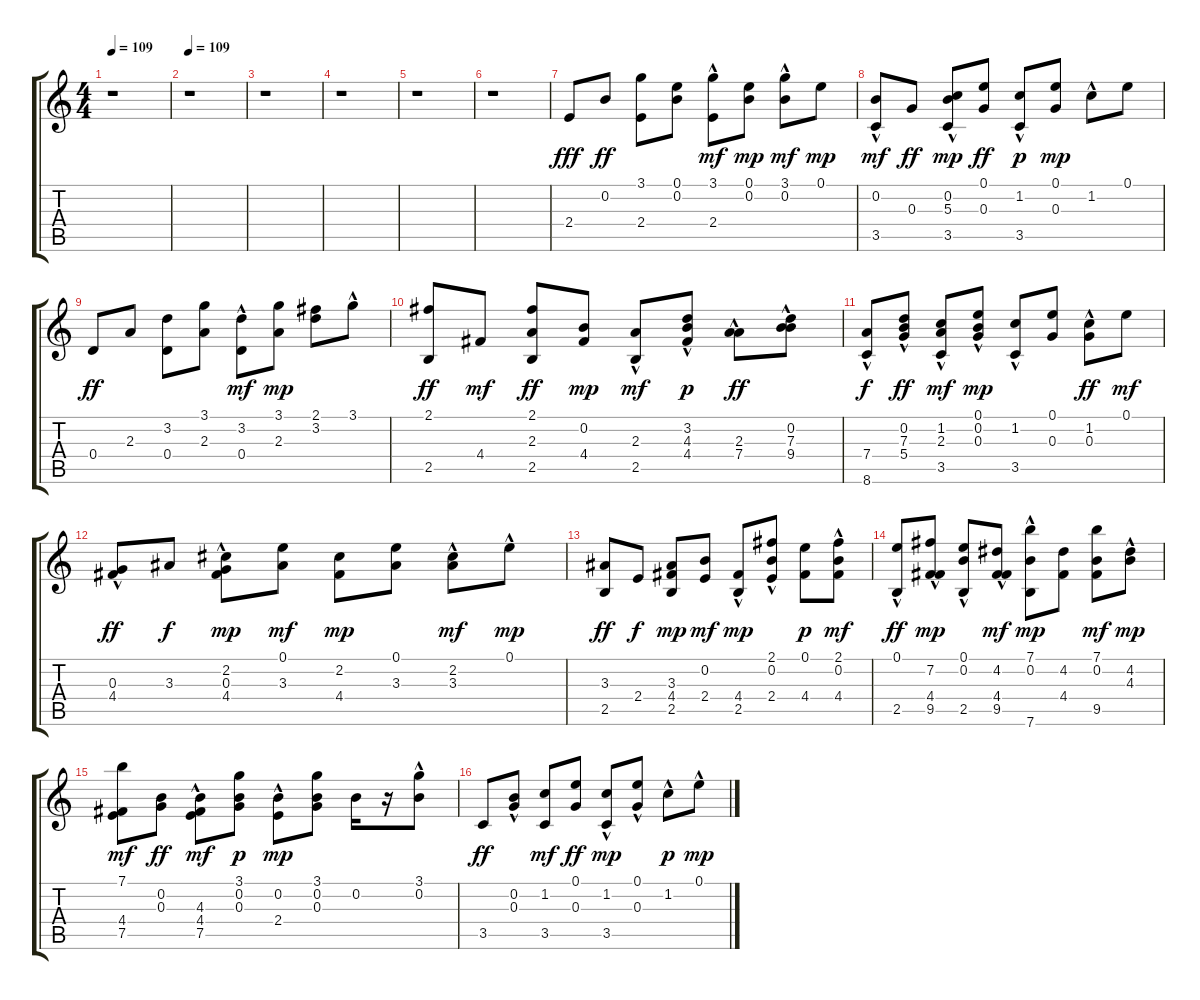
\track "" {instrument acousticguitarsteel}
\staff {score tabs}
\tuning (E4 B3 G3 D3 A2 E2) {hide}
\ts (4 4)
\tempo 109
\clef g2
\ks c
r.1{dy fff instrument acousticguitarsteel} |
\tempo 109
r.1 |
r.1 |
r.1 |
r.1 |
r.1 |
2.4.8 0.2.8{dy ff} (3.1 2.4).8 (0.1 0.2).8 (3.1 2.4{hac}).8{dy mf} (0.1 0.2).8{dy mp} (3.1 0.2{hac}).8{dy mf} 0.1.8{dy mp} |
(0.2{hac} 3.5).8{dy mf} 0.3.8{dy ff} (0.2{hac} 5.3 3.5).8{dy mp} (0.1 0.3).8{dy ff} (1.2 3.5{hac}).8{dy p} (0.1 0.3).8{dy mp} 1.2{hac}.8 0.1.8 |
0.4.8{dy ff} 2.3.8 (3.2 0.4).8 (3.1 2.3).8 (3.2 0.4{hac}).8{dy mf} (3.1 2.3).8{dy mp} (2.1 3.2).8 3.1{hac}.8 |
(2.1 2.5).8{dy ff} 4.4.8{dy mf} (2.1 2.3 2.5).8{dy ff} (0.2 4.4).8{dy mp} (2.3 2.5{hac}).8{dy mf} (3.2{hac} 4.3 4.4{hac}).8{dy p} (2.3{hac} 7.4{hac}).8{dy ff} (0.2{hac} 7.3 9.4{hac}).8 |
(7.4{hac} 8.6).8{dy f} (0.2{hac} 7.3 5.4).8{dy ff} (1.2 2.3{hac} 3.5).8{dy mf} (0.1 0.2{hac} 0.3).8{dy mp} (1.2 3.5{hac}).8 (0.1 0.3).8 (1.2 0.3{hac}).8{dy ff} 0.1.8{dy mf} |
(0.3{hac} 4.4).8{dy ff} 3.3.8{dy f} (2.2 0.3{hac} 4.4).8{dy mp} (0.1 3.3).8{dy mf} (2.2 4.4).8{dy mp} (0.1 3.3).8 (2.2{hac} 3.3).8{dy mf} 0.1{hac}.8{dy mp} |
(3.3 2.5).8{dy ff} 2.4.8{dy f} (3.3 4.4 2.5).8{dy mp} (0.2 2.4).8{dy mf} (4.4 2.5{hac}).8{dy mp} (2.1 0.2 2.4{hac}).8 (0.1 4.4).8{dy p} (2.1 0.2 4.4{hac}).8{dy mf} |
(0.1{hac} 2.5{hac}).8{dy ff} (7.2 4.4{hac} 9.5{hac}).8{dy mp} (0.1{hac} 0.2{hac} 2.5{hac}).8 (4.2 4.4{hac} 9.5{hac}).8{dy mf} (7.1 0.2 7.6{hac}).8{dy mp} (4.2 4.4).8 (7.1 0.2 9.5).8{dy mf} (4.2 4.3{hac}).8{dy mp} |
(7.1 4.4 7.5).8{dy mf} (0.2 0.3).8{dy ff} (4.3{hac} 4.4 7.5).8{dy mf} (3.1 0.2 0.3).8{dy p} (0.2{hac} 2.4{hac}).8{dy mp} (3.1 0.2 0.3).8 0.2.16 r.16 (3.1{hac} 0.2{hac}).8 |
3.5.8{dy ff} (0.2{hac} 0.3).8 (1.2 3.5).8{dy mf} (0.1 0.3).8{dy ff} (1.2 3.5{hac}).8{dy mp} (0.1 0.3{hac}).8 1.2{hac}.8{dy p} 0.1{hac}.8{dy mp}
